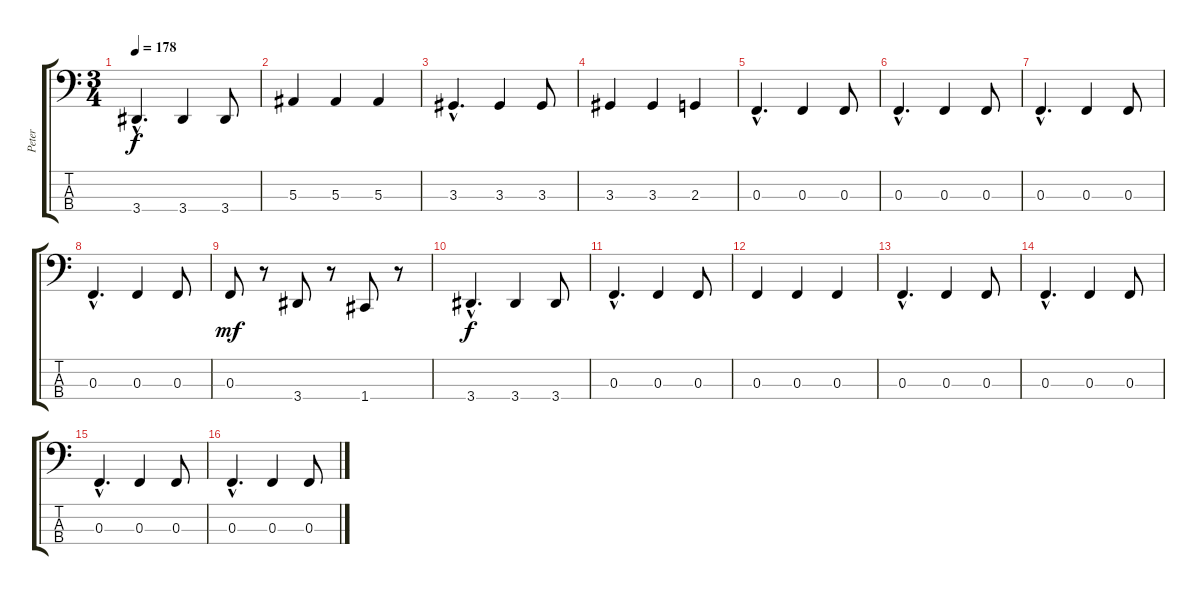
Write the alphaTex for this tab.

\track ("Peter" "Peter") {instrument slapbass1}
\staff {score tabs}
\tuning (Eb2 Bb1 F1 C1) {hide}
\ts (3 4)
\tempo 178
\clef f4
\ks c
3.4{hac}.4{d dy f} 3.4.4 3.4.8 |
5.3.4 5.3.4 5.3.4 |
3.3{hac}.4{d} 3.3.4 3.3.8 |
3.3.4 3.3.4 2.3.4 |
0.3{hac}.4{d} 0.3.4 0.3.8 |
0.3{hac}.4{d} 0.3.4 0.3.8 |
0.3{hac}.4{d} 0.3.4 0.3.8 |
0.3{hac}.4{d} 0.3.4 0.3.8 |
0.3.8{dy mf} r.8 3.4.8 r.8 1.4.8 r.8 |
3.4{hac}.4{d dy f} 3.4.4 3.4.8 |
0.3{hac}.4{d} 0.3.4 0.3.8 |
0.3.4 0.3.4 0.3.4 |
0.3{hac}.4{d} 0.3.4 0.3.8 |
0.3{hac}.4{d} 0.3.4 0.3.8 |
0.3{hac}.4{d} 0.3.4 0.3.8 |
0.3{hac}.4{d} 0.3.4 0.3.8
